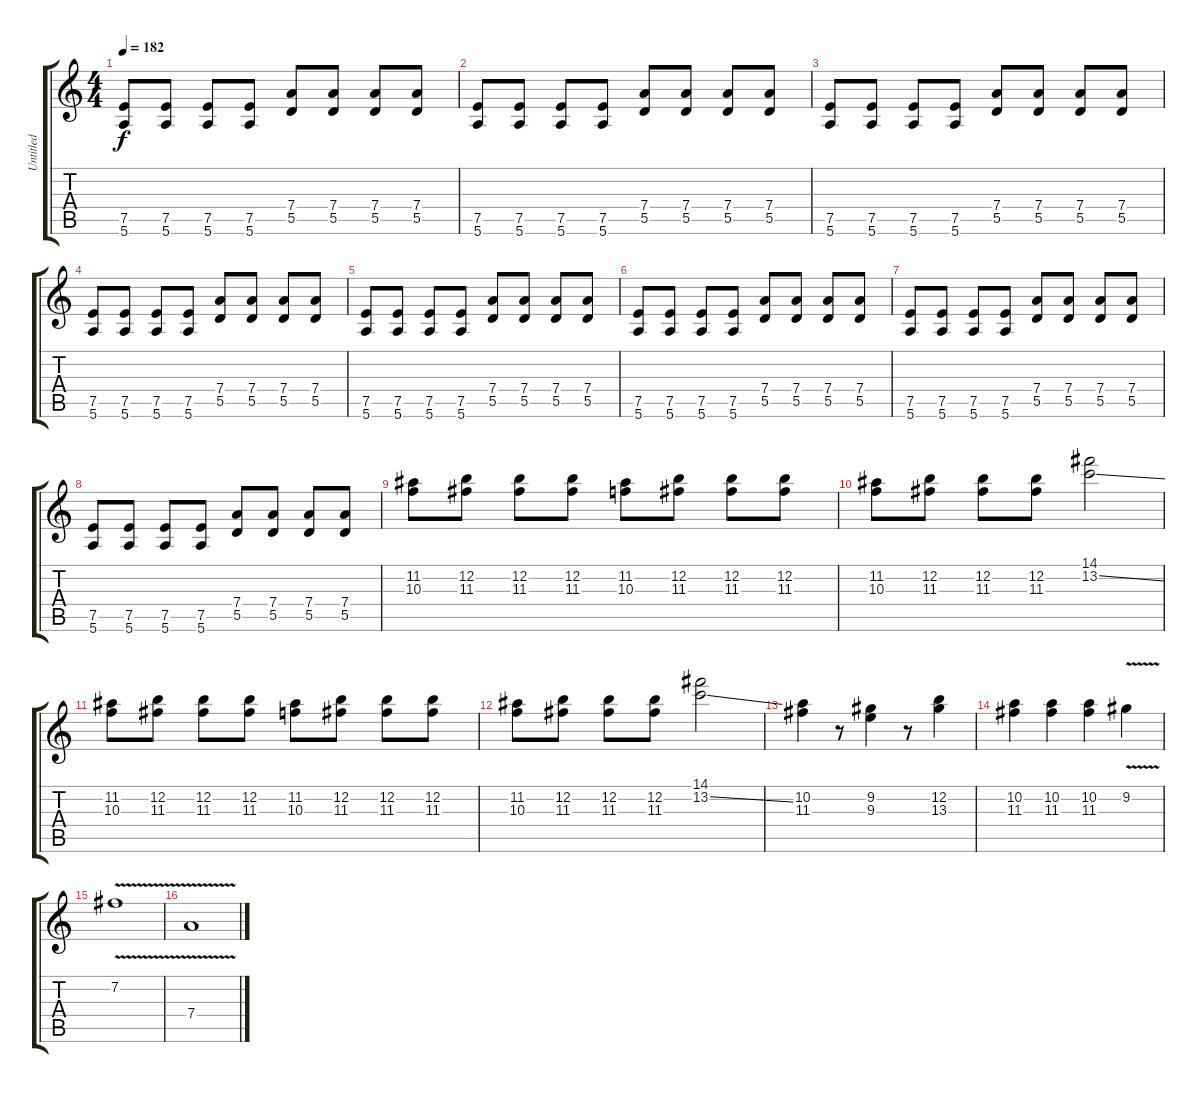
\track ("Untitled" "Untitled") {instrument distortionguitar}
\staff {score tabs}
\tuning (E4 B3 G3 D3 A2 E2) {hide}
\ts (4 4)
\tempo 182
\clef g2
\ks c
(7.5 5.6).8{dy f} (7.5 5.6).8 (7.5 5.6).8 (7.5 5.6).8 (7.4 5.5).8 (7.4 5.5).8 (7.4 5.5).8 (7.4 5.5).8 |
(7.5 5.6).8 (7.5 5.6).8 (7.5 5.6).8 (7.5 5.6).8 (7.4 5.5).8 (7.4 5.5).8 (7.4 5.5).8 (7.4 5.5).8 |
(7.5 5.6).8 (7.5 5.6).8 (7.5 5.6).8 (7.5 5.6).8 (7.4 5.5).8 (7.4 5.5).8 (7.4 5.5).8 (7.4 5.5).8 |
(7.5 5.6).8 (7.5 5.6).8 (7.5 5.6).8 (7.5 5.6).8 (7.4 5.5).8 (7.4 5.5).8 (7.4 5.5).8 (7.4 5.5).8 |
(7.5 5.6).8 (7.5 5.6).8 (7.5 5.6).8 (7.5 5.6).8 (7.4 5.5).8 (7.4 5.5).8 (7.4 5.5).8 (7.4 5.5).8 |
(7.5 5.6).8 (7.5 5.6).8 (7.5 5.6).8 (7.5 5.6).8 (7.4 5.5).8 (7.4 5.5).8 (7.4 5.5).8 (7.4 5.5).8 |
(7.5 5.6).8 (7.5 5.6).8 (7.5 5.6).8 (7.5 5.6).8 (7.4 5.5).8 (7.4 5.5).8 (7.4 5.5).8 (7.4 5.5).8 |
(7.5 5.6).8 (7.5 5.6).8 (7.5 5.6).8 (7.5 5.6).8 (7.4 5.5).8 (7.4 5.5).8 (7.4 5.5).8 (7.4 5.5).8 |
(11.2 10.3).8 (12.2 11.3).8 (12.2 11.3).8 (12.2 11.3).8 (11.2 10.3).8 (12.2 11.3).8 (12.2 11.3).8 (12.2 11.3).8 |
(11.2 10.3).8 (12.2 11.3).8 (12.2 11.3).8 (12.2 11.3).8 (14.1 13.2{ss}).2 |
(11.2 10.3).8 (12.2 11.3).8 (12.2 11.3).8 (12.2 11.3).8 (11.2 10.3).8 (12.2 11.3).8 (12.2 11.3).8 (12.2 11.3).8 |
(11.2 10.3).8 (12.2 11.3).8 (12.2 11.3).8 (12.2 11.3).8 (14.1 13.2{ss}).2 |
(10.2 11.3).4 r.8 (9.2 9.3).4 r.8 (12.2 13.3).4 |
(10.2 11.3).4 (10.2 11.3).4 (10.2 11.3).4 9.2{v}.4 |
7.2{v}.1 |
7.4{v}.1
